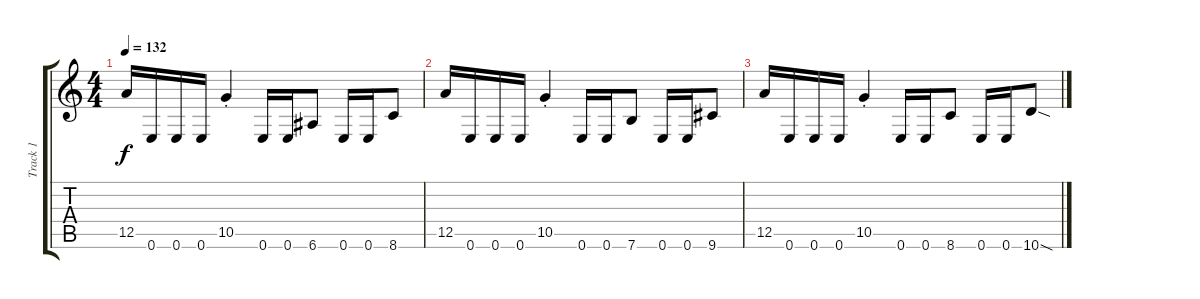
\track ("Track 1" "Track 1") {instrument distortionguitar}
\staff {score tabs}
\tuning (E4 B3 G3 D3 A2 E2) {hide}
\ts (4 4)
\tempo 132
\clef g2
\ks c
12.5.16{dy f} 0.6.16 0.6.16 0.6.16 10.5{st}.4 0.6.16 0.6.16 6.6.8 0.6.16 0.6.16 8.6.8 |
12.5.16 0.6.16 0.6.16 0.6.16 10.5{st}.4 0.6.16 0.6.16 7.6.8 0.6.16 0.6.16 9.6.8 |
12.5.16 0.6.16 0.6.16 0.6.16 10.5{st}.4 0.6.16 0.6.16 8.6.8 0.6.16 0.6.16 10.6{sod}.8
